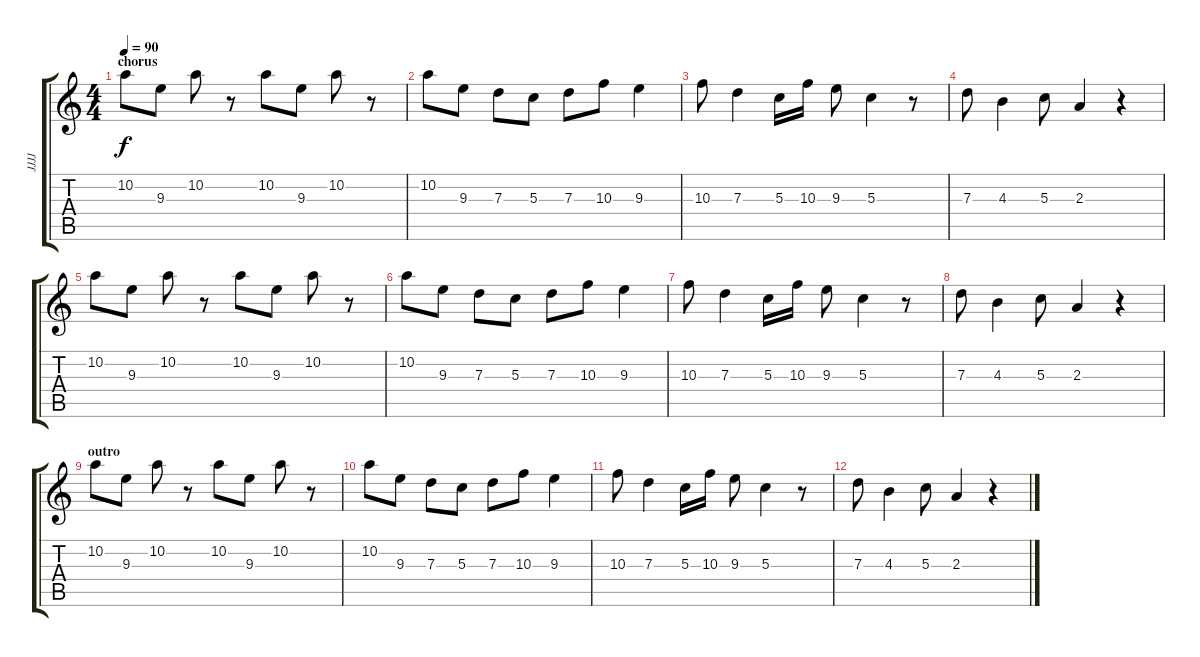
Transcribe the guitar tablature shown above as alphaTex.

\track ("JJJJ" "JJJJ") {instrument electricguitarclean}
\staff {score tabs}
\tuning (E4 B3 G3 D3 A2 E2) {hide}
\ts (4 4)
\section ("" "chorus")
\tempo 90
\clef g2
\ks c
10.2.8{dy f} 9.3.8 10.2.8 r.8 10.2.8 9.3.8 10.2.8 r.8 |
10.2.8 9.3.8 7.3.8 5.3.8 7.3.8 10.3.8 9.3.4 |
10.3.8 7.3.4 5.3.16 10.3.16 9.3.8 5.3.4 r.8 |
7.3.8 4.3.4 5.3.8 2.3.4 r.4 |
10.2.8 9.3.8 10.2.8 r.8 10.2.8 9.3.8 10.2.8 r.8 |
10.2.8 9.3.8 7.3.8 5.3.8 7.3.8 10.3.8 9.3.4 |
10.3.8 7.3.4 5.3.16 10.3.16 9.3.8 5.3.4 r.8 |
7.3.8 4.3.4 5.3.8 2.3.4 r.4 |
\section ("" "outro")
10.2.8 9.3.8 10.2.8 r.8 10.2.8 9.3.8 10.2.8 r.8 |
10.2.8 9.3.8 7.3.8 5.3.8 7.3.8 10.3.8 9.3.4 |
10.3.8 7.3.4 5.3.16 10.3.16 9.3.8 5.3.4 r.8 |
7.3.8 4.3.4 5.3.8 2.3.4 r.4
